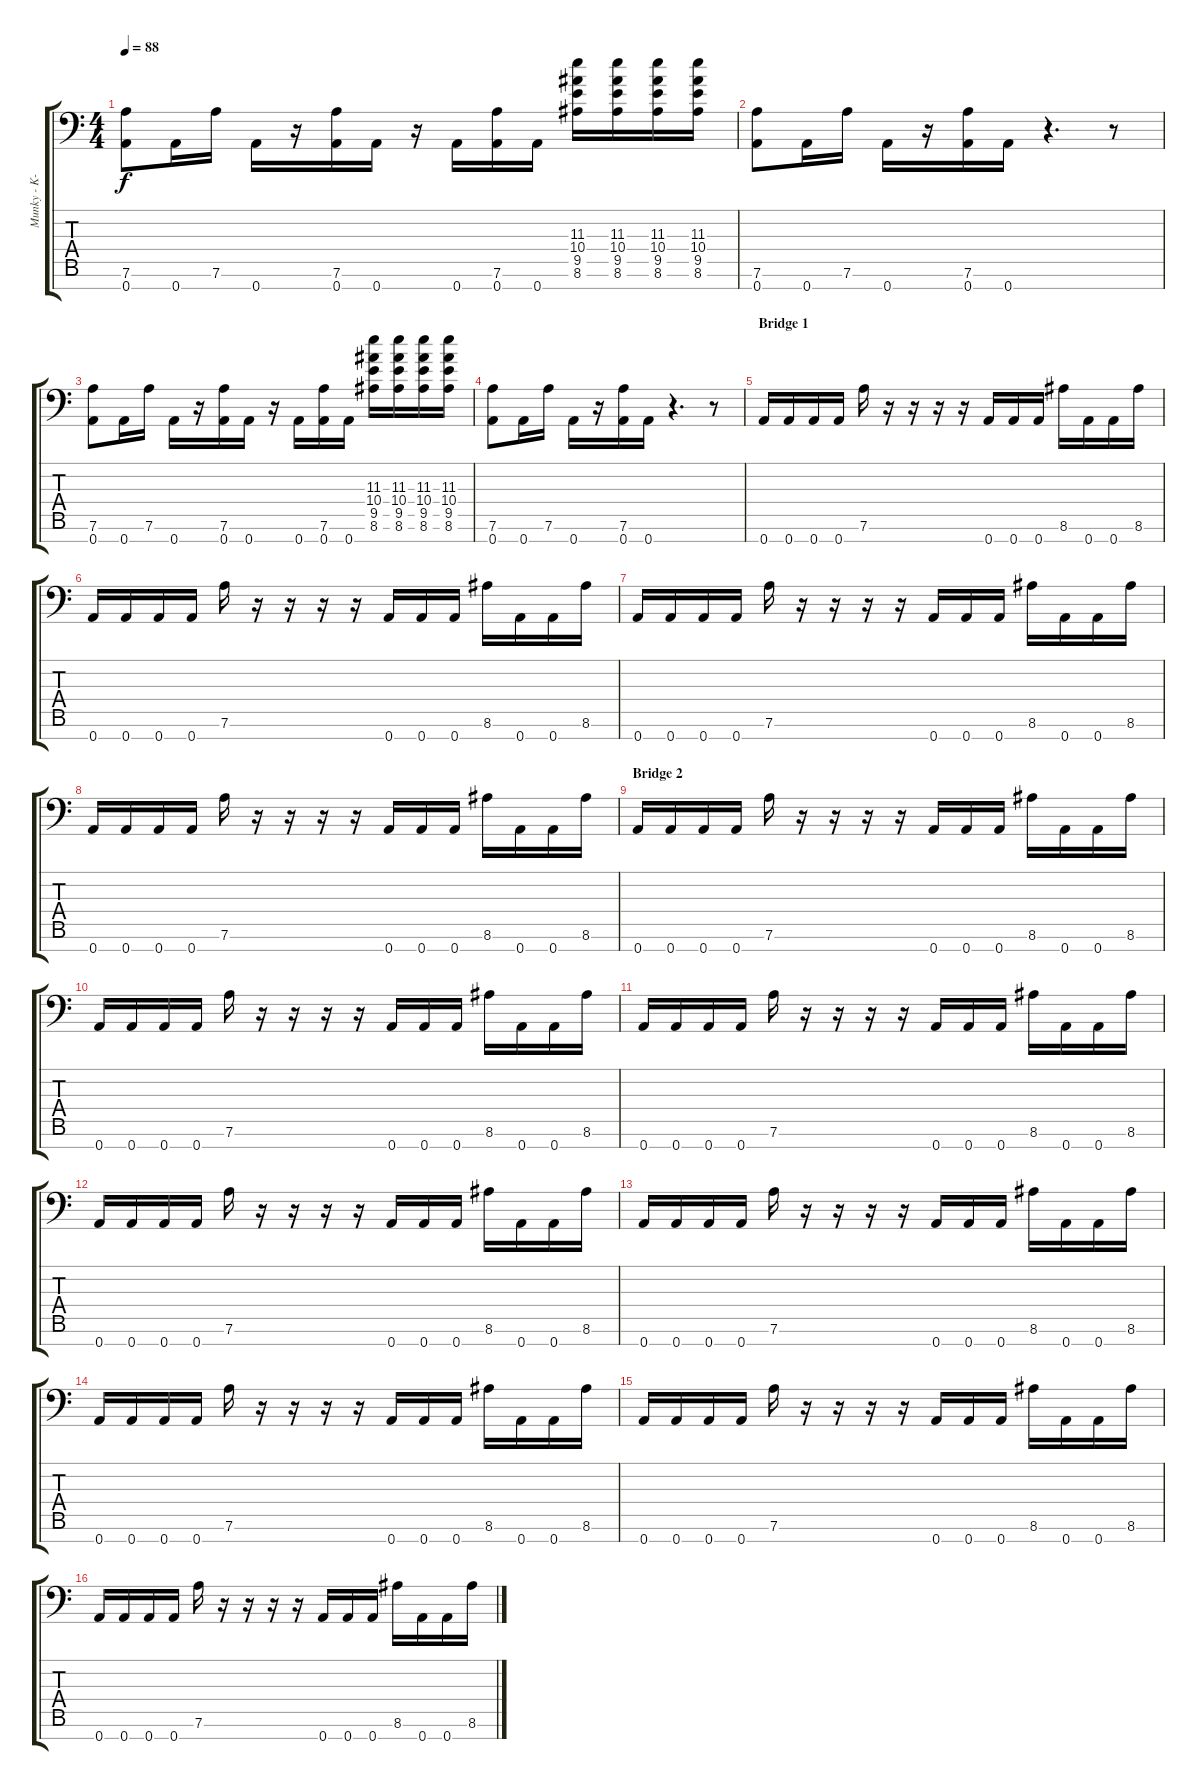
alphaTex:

\track ("Munky - K-7" "Munky - K-") {instrument distortionguitar}
\staff {score tabs}
\tuning (D4 A3 F3 C3 G2 D2 A1) {hide}
\ts (4 4)
\tempo 88
\clef f4
\ks c
(7.6 0.7).8{dy f} 0.7.16 7.6.16 0.7.16 r.16 (7.6 0.7).16 0.7.16 r.16 0.7.16 (7.6 0.7).16 0.7.16 (11.3 10.4 9.5 8.6).16 (11.3 10.4 9.5 8.6).16 (11.3 10.4 9.5 8.6).16 (11.3 10.4 9.5 8.6).16 |
(7.6 0.7).8 0.7.16 7.6.16 0.7.16 r.16 (7.6 0.7).16 0.7.16 r.4{d} r.8 |
(7.6 0.7).8 0.7.16 7.6.16 0.7.16 r.16 (7.6 0.7).16 0.7.16 r.16 0.7.16 (7.6 0.7).16 0.7.16 (11.3 10.4 9.5 8.6).16 (11.3 10.4 9.5 8.6).16 (11.3 10.4 9.5 8.6).16 (11.3 10.4 9.5 8.6).16 |
(7.6 0.7).8 0.7.16 7.6.16 0.7.16 r.16 (7.6 0.7).16 0.7.16 r.4{d} r.8 |
\section ("" "Bridge 1")
0.7.16 0.7.16 0.7.16 0.7.16 7.6.16 r.16 r.16 r.16 r.16 0.7.16 0.7.16 0.7.16 8.6.16 0.7.16 0.7.16 8.6.16 |
0.7.16 0.7.16 0.7.16 0.7.16 7.6.16 r.16 r.16 r.16 r.16 0.7.16 0.7.16 0.7.16 8.6.16 0.7.16 0.7.16 8.6.16 |
0.7.16 0.7.16 0.7.16 0.7.16 7.6.16 r.16 r.16 r.16 r.16 0.7.16 0.7.16 0.7.16 8.6.16 0.7.16 0.7.16 8.6.16 |
0.7.16 0.7.16 0.7.16 0.7.16 7.6.16 r.16 r.16 r.16 r.16 0.7.16 0.7.16 0.7.16 8.6.16 0.7.16 0.7.16 8.6.16 |
\section ("" "Bridge 2")
0.7.16{instrument electricguitarmuted} 0.7.16 0.7.16 0.7.16 7.6.16 r.16 r.16 r.16 r.16 0.7.16 0.7.16 0.7.16 8.6.16 0.7.16 0.7.16 8.6.16 |
0.7.16 0.7.16 0.7.16 0.7.16 7.6.16 r.16 r.16 r.16 r.16 0.7.16 0.7.16 0.7.16 8.6.16 0.7.16 0.7.16 8.6.16 |
0.7.16 0.7.16 0.7.16 0.7.16 7.6.16 r.16 r.16 r.16 r.16 0.7.16 0.7.16 0.7.16 8.6.16 0.7.16 0.7.16 8.6.16 |
0.7.16 0.7.16 0.7.16 0.7.16 7.6.16 r.16 r.16 r.16 r.16 0.7.16 0.7.16 0.7.16 8.6.16 0.7.16 0.7.16 8.6.16 |
0.7.16 0.7.16 0.7.16 0.7.16 7.6.16 r.16 r.16 r.16 r.16 0.7.16 0.7.16 0.7.16 8.6.16 0.7.16 0.7.16 8.6.16 |
0.7.16 0.7.16 0.7.16 0.7.16 7.6.16 r.16 r.16 r.16 r.16 0.7.16 0.7.16 0.7.16 8.6.16 0.7.16 0.7.16 8.6.16 |
0.7.16 0.7.16 0.7.16 0.7.16 7.6.16 r.16 r.16 r.16 r.16 0.7.16 0.7.16 0.7.16 8.6.16 0.7.16 0.7.16 8.6.16 |
0.7.16 0.7.16 0.7.16 0.7.16 7.6.16 r.16 r.16 r.16 r.16 0.7.16 0.7.16 0.7.16 8.6.16 0.7.16 0.7.16 8.6.16
